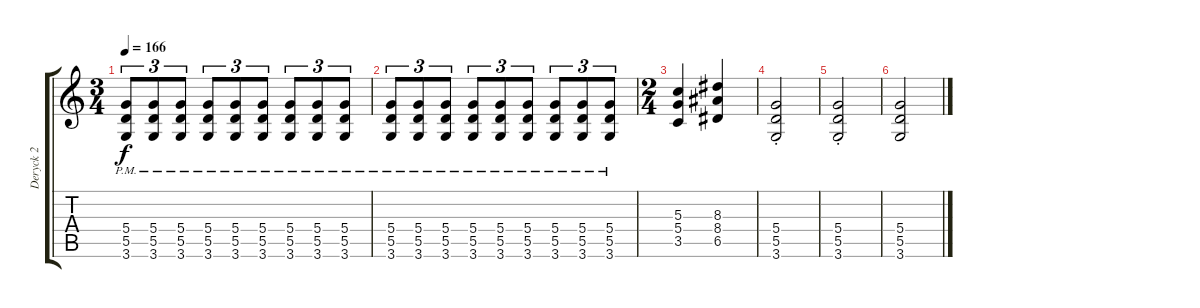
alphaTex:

\track ("Deryck 2" "Deryck 2") {instrument distortionguitar}
\staff {score tabs}
\tuning (E4 B3 G3 D3 A2 E2) {hide}
\ts (3 4)
\tempo 166
\clef g2
\ks c
(5.4{pm} 5.5{pm} 3.6{pm}).8{tu (3 2) dy f} (5.4{pm} 5.5{pm} 3.6{pm}).8{tu (3 2)} (5.4{pm} 5.5{pm} 3.6{pm}).8{tu (3 2)} (5.4{pm} 5.5{pm} 3.6{pm}).8{tu (3 2)} (5.4{pm} 5.5{pm} 3.6{pm}).8{tu (3 2)} (5.4{pm} 5.5{pm} 3.6{pm}).8{tu (3 2)} (5.4{pm} 5.5{pm} 3.6{pm}).8{tu (3 2)} (5.4{pm} 5.5{pm} 3.6{pm}).8{tu (3 2)} (5.4{pm} 5.5{pm} 3.6{pm}).8{tu (3 2)} |
(5.4{pm} 5.5{pm} 3.6{pm}).8{tu (3 2)} (5.4{pm} 5.5{pm} 3.6{pm}).8{tu (3 2)} (5.4{pm} 5.5{pm} 3.6{pm}).8{tu (3 2)} (5.4{pm} 5.5{pm} 3.6{pm}).8{tu (3 2)} (5.4{pm} 5.5{pm} 3.6{pm}).8{tu (3 2)} (5.4{pm} 5.5{pm} 3.6{pm}).8{tu (3 2)} (5.4{pm} 5.5{pm} 3.6{pm}).8{tu (3 2)} (5.4{pm} 5.5{pm} 3.6{pm}).8{tu (3 2)} (5.4{pm} 5.5{pm} 3.6{pm}).8{tu (3 2)} |
\ts (2 4)
(5.3 5.4 3.5).4 (8.3 8.4 6.5).4 |
(5.4{st} 5.5{st} 3.6{st}).2 |
(5.4{st} 5.5{st} 3.6{st}).2 |
(5.4 5.5 3.6).2
